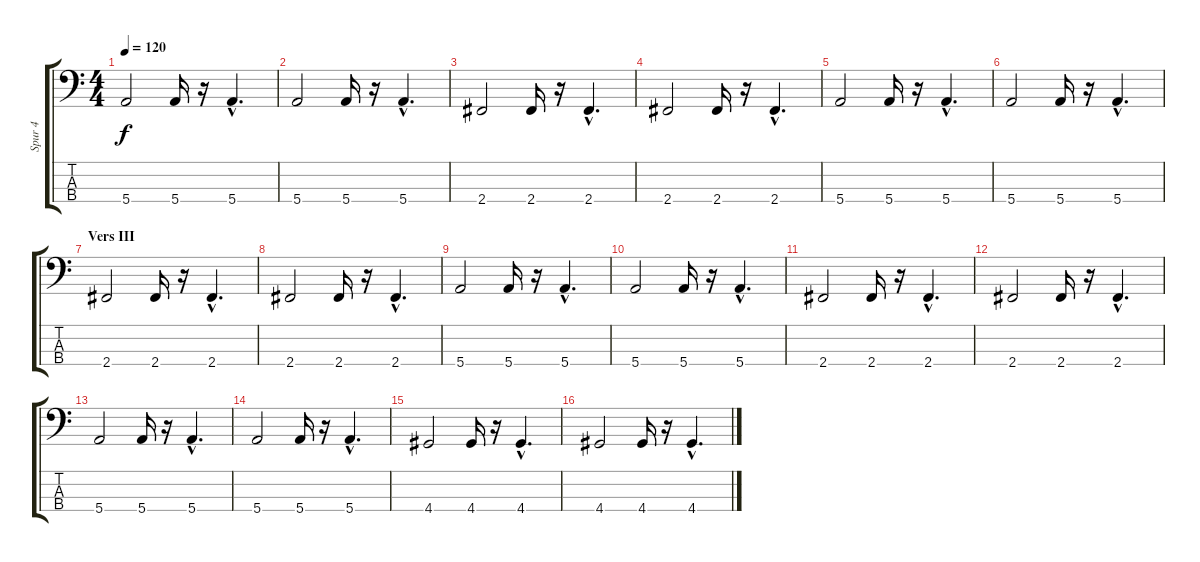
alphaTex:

\track ("Spur 4" "Spur 4") {instrument electricbasspick}
\staff {score tabs}
\tuning (G2 D2 A1 E1) {hide}
\ts (4 4)
\tempo 120
\clef f4
\ks c
5.4.2{dy f} 5.4.16 r.16 5.4{hac}.4{d} |
5.4.2 5.4.16 r.16 5.4{hac}.4{d} |
2.4.2 2.4.16 r.16 2.4{hac}.4{d} |
2.4.2 2.4.16 r.16 2.4{hac}.4{d} |
5.4.2 5.4.16 r.16 5.4{hac}.4{d} |
5.4.2 5.4.16 r.16 5.4{hac}.4{d} |
\section ("" "Vers III")
2.4.2 2.4.16 r.16 2.4{hac}.4{d} |
2.4.2 2.4.16 r.16 2.4{hac}.4{d} |
5.4.2 5.4.16 r.16 5.4{hac}.4{d} |
5.4.2 5.4.16 r.16 5.4{hac}.4{d} |
2.4.2 2.4.16 r.16 2.4{hac}.4{d} |
2.4.2 2.4.16 r.16 2.4{hac}.4{d} |
5.4.2 5.4.16 r.16 5.4{hac}.4{d} |
5.4.2 5.4.16 r.16 5.4{hac}.4{d} |
4.4.2 4.4.16 r.16 4.4{hac}.4{d} |
4.4.2 4.4.16 r.16 4.4{hac}.4{d}
